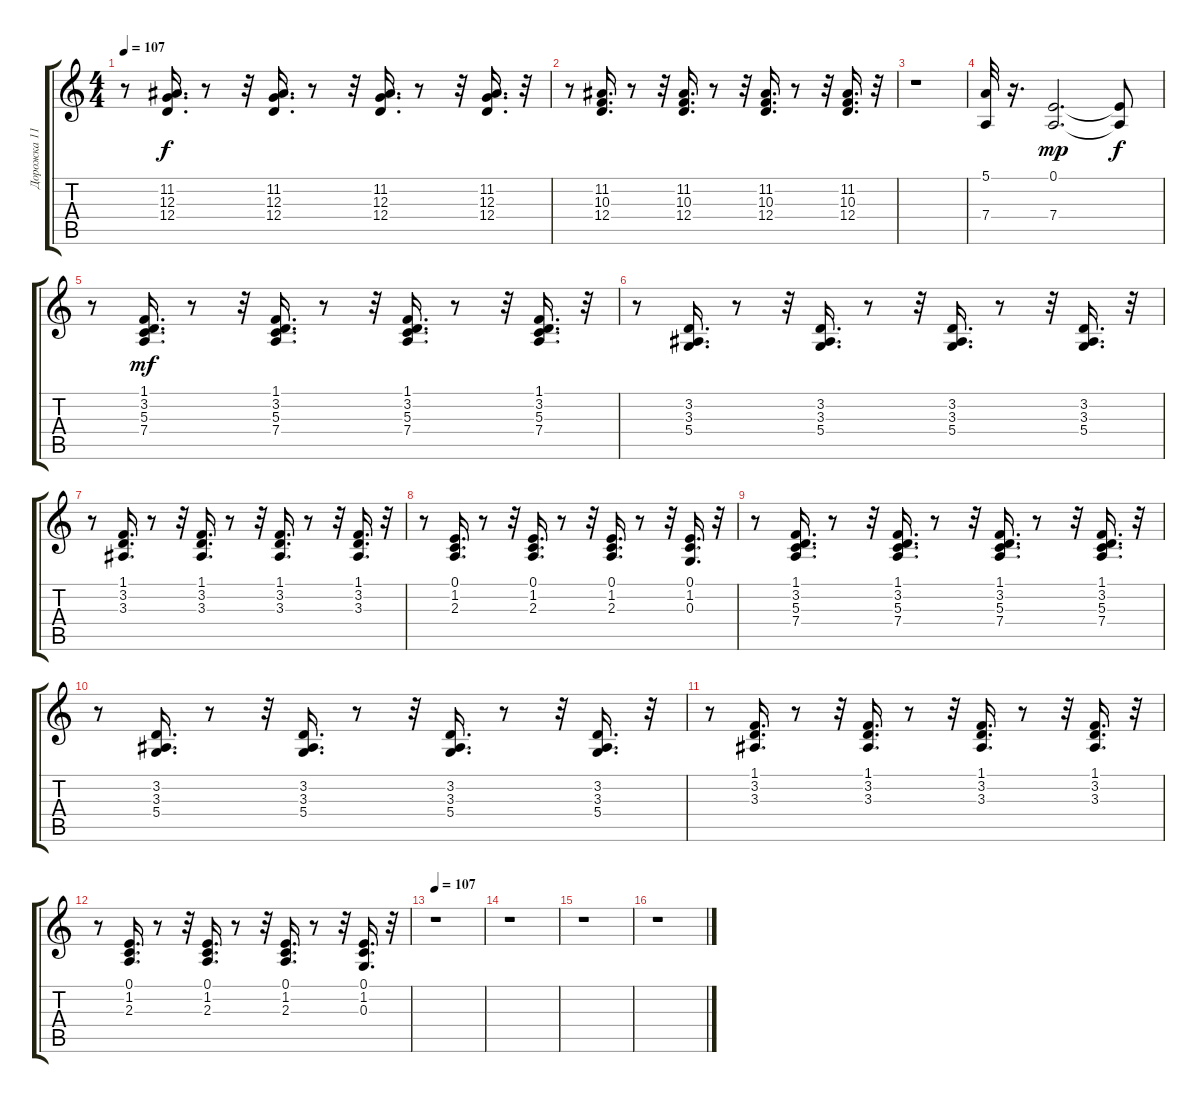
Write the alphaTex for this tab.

\track ("Дорожка 11" "Дорожка 11") {instrument pizzicatostrings}
\staff {score tabs}
\tuning (E4 B3 G3 D3 A2 E2) {hide}
\ts (4 4)
\tempo 107
\clef g2
\ks c
r.8{dy f} (11.2 12.3 12.4).16{d} r.8 r.32 (11.2 12.3 12.4).16{d} r.8 r.32 (11.2 12.3 12.4).16{d} r.8 r.32 (11.2 12.3 12.4).16{d} r.32 |
r.8 (11.2 10.3 12.4).16{d} r.8 r.32 (11.2 10.3 12.4).16{d} r.8 r.32 (11.2 10.3 12.4).16{d} r.8 r.32 (11.2 10.3 12.4).16{d} r.32 |
r.1 |
(5.1 7.4).32 r.16{d} (0.1 7.4).2{d dy mp} (0.1{t} 7.4{t}).8{dy f} |
r.8 (1.1 3.2 5.3 7.4).16{d dy mf} r.8 r.32 (1.1 3.2 5.3 7.4).16{d} r.8 r.32 (1.1 3.2 5.3 7.4).16{d} r.8 r.32 (1.1 3.2 5.3 7.4).16{d} r.32 |
r.8 (3.2 3.3 5.4).16{d} r.8 r.32 (3.2 3.3 5.4).16{d} r.8 r.32 (3.2 3.3 5.4).16{d} r.8 r.32 (3.2 3.3 5.4).16{d} r.32 |
r.8 (1.1 3.2 3.3).16{d} r.8 r.32 (1.1 3.2 3.3).16{d} r.8 r.32 (1.1 3.2 3.3).16{d} r.8 r.32 (1.1 3.2 3.3).16{d} r.32 |
r.8 (0.1 1.2 2.3).16{d} r.8 r.32 (0.1 1.2 2.3).16{d} r.8 r.32 (0.1 1.2 2.3).16{d} r.8 r.32 (0.1 1.2 0.3).16{d} r.32 |
r.8 (1.1 3.2 5.3 7.4).16{d} r.8 r.32 (1.1 3.2 5.3 7.4).16{d} r.8 r.32 (1.1 3.2 5.3 7.4).16{d} r.8 r.32 (1.1 3.2 5.3 7.4).16{d} r.32 |
r.8 (3.2 3.3 5.4).16{d} r.8 r.32 (3.2 3.3 5.4).16{d} r.8 r.32 (3.2 3.3 5.4).16{d} r.8 r.32 (3.2 3.3 5.4).16{d} r.32 |
r.8 (1.1 3.2 3.3).16{d} r.8 r.32 (1.1 3.2 3.3).16{d} r.8 r.32 (1.1 3.2 3.3).16{d} r.8 r.32 (1.1 3.2 3.3).16{d} r.32 |
r.8 (0.1 1.2 2.3).16{d} r.8 r.32 (0.1 1.2 2.3).16{d} r.8 r.32 (0.1 1.2 2.3).16{d} r.8 r.32 (0.1 1.2 0.3).16{d} r.32 |
\tempo 107
r.1 |
r.1 |
r.1 |
r.1
